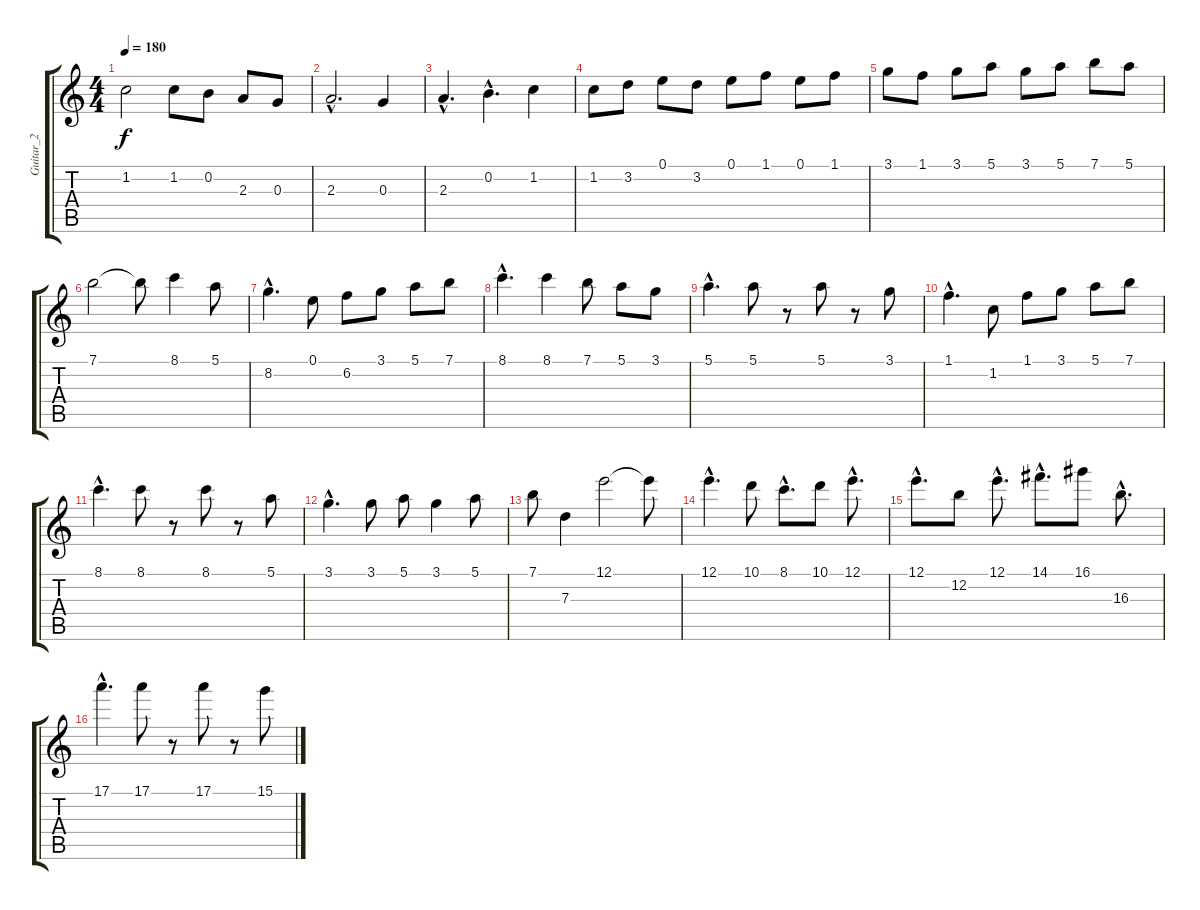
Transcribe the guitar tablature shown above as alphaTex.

\track ("Guitar_2" "Guitar_2") {instrument distortionguitar}
\staff {score tabs}
\tuning (E4 B3 G3 D3 A2 E2) {hide}
\ts (4 4)
\tempo 180
\clef g2
\ks c
1.2{t}.2{dy f} 1.2.8 0.2.8 2.3.8 0.3.8 |
2.3{hac}.2{d} 0.3.4 |
2.3{hac}.4{d} 0.2{hac}.4{d} 1.2.4 |
1.2.8 3.2.8 0.1.8 3.2.8 0.1.8 1.1.8 0.1.8 1.1.8 |
3.1.8 1.1.8 3.1.8 5.1.8 3.1.8 5.1.8 7.1.8 5.1.8 |
7.1.2 7.1{t}.8 8.1.4 5.1.8 |
8.2{hac}.4{d} 0.1.8 6.2.8 3.1.8 5.1.8 7.1.8 |
8.1{hac}.4{d} 8.1.4 7.1.8 5.1.8 3.1.8 |
5.1{hac}.4{d} 5.1.8 r.8 5.1.8 r.8 3.1.8 |
1.1{hac}.4{d} 1.2.8 1.1.8 3.1.8 5.1.8 7.1.8 |
8.1{hac}.4{d} 8.1.8 r.8 8.1.8 r.8 5.1.8 |
3.1{hac}.4{d} 3.1.8 5.1.8 3.1.4 5.1.8 |
7.1.8 7.3.4 12.1.2 12.1{t}.8 |
12.1{hac}.4{d} 10.1.8 8.1{hac}.8{d} 10.1.8 12.1{hac}.8{d} |
12.1{hac}.8{d} 12.2.8 12.1{hac}.8{d} 14.1{hac}.8{d} 16.1.8 16.3{hac}.8{d} |
17.1{hac}.4{d} 17.1.8 r.8 17.1.8 r.8 15.1.8
